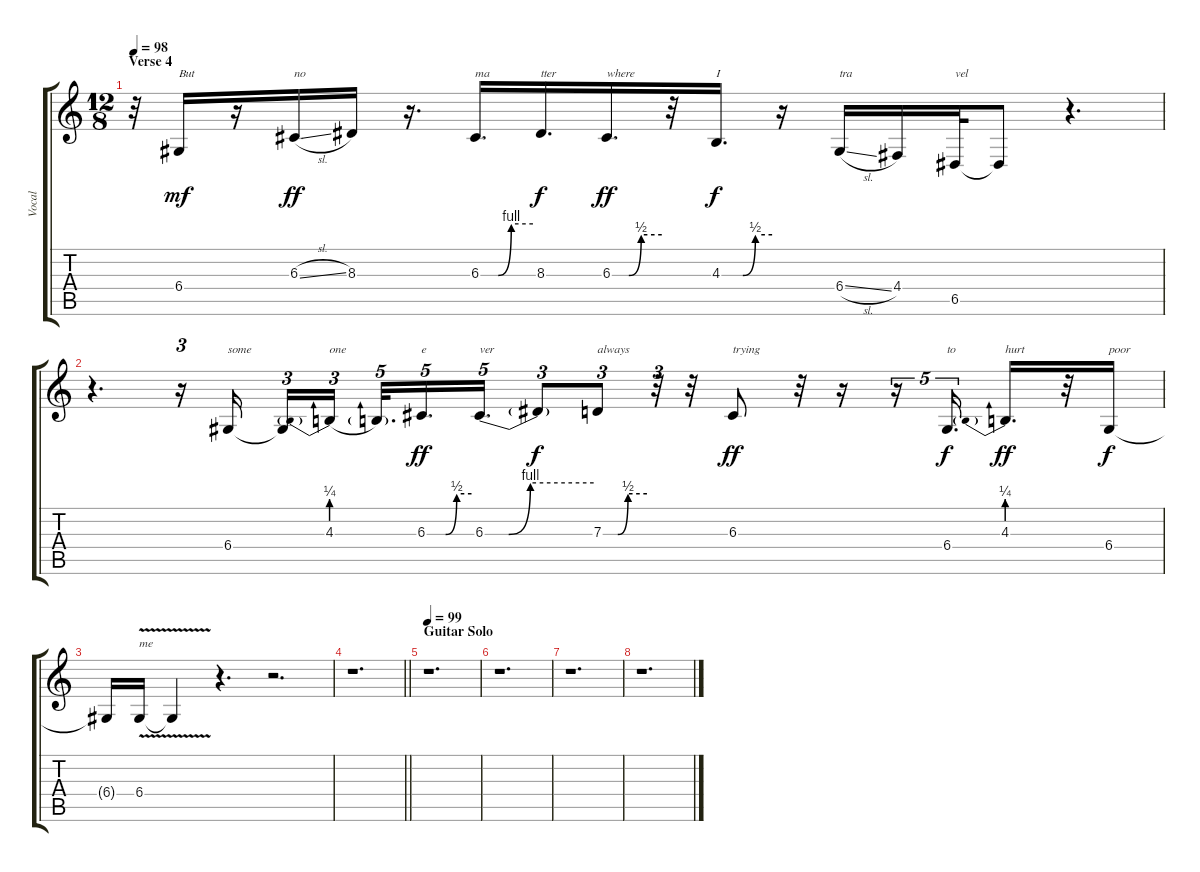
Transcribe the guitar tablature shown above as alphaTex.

\track ("Vocal" "Vocal") {instrument tenorsax}
\staff {score tabs}
\tuning (E4 B3 G3 D3 A2 E2) {hide}
\ts (12 8)
\section ("" "Verse 4")
\tempo 98
\clef g2
\ks c
r.32{dy f} 6.4.16{txt "But" dy mf} r.16 6.3{sl}.16{txt "no" dy ff} 8.3.16 r.16{d} 6.3{be (custom 0 0 20 0 35 4 60 4)}.16{d txt "ma"} 8.3.16{d txt "tter" dy f} 6.3{be (custom 0 0 20 0 35 2 60 2)}.16{d txt "where" dy ff} r.32 4.3{be (custom 0 0 25 0 40 2 60 2)}.16{d txt "I" dy f} r.16 6.4{sl}.16{txt "tra"} 4.4.16 6.5.32{txt "vel"} 6.5{t}.8 r.4{d} |
r.4{d} r.16{tu (3 2)} 6.4.16{txt "some" beam splitsecondary} 6.4{t}.16{tu (3 2)} 4.3{be (prebend 0 1 60 1)}.16{tu (3 2) txt "one"} 4.3{t}.32{d tu (5 4)} 6.3{be (custom 0 0 25 0 40 2 60 2)}.16{d tu (5 4) txt "e" dy ff} 6.3{be (custom 0 0 13 0 25 4 60 4)}.16{d tu (5 4) txt "ver"} 6.3{t}.8{tu (3 2) dy f} 7.3{be (custom 0 0 20 0 34 2 60 2)}.8{tu (3 2) txt "always"} r.32{tu (3 2)} r.32 6.3.8{txt "trying" dy ff} r.32 r.16 r.16{tu (5 4)} 6.4.16{d tu (5 4) txt "to" dy f} 4.3{be (prebend 0 1 60 1)}.16{d txt "hurt" dy ff} r.32 6.4.16{txt "poor" dy f} |
6.4{t}.16 6.4{v}.16{txt "me"} 6.4{t}.4 r.4{d} r.2{d} |
\barLineRight lightlight
r.1{d} |
\section ("" "Guitar Solo")
\tempo 99
r.1{d} |
r.1{d} |
r.1{d} |
r.1{d}
